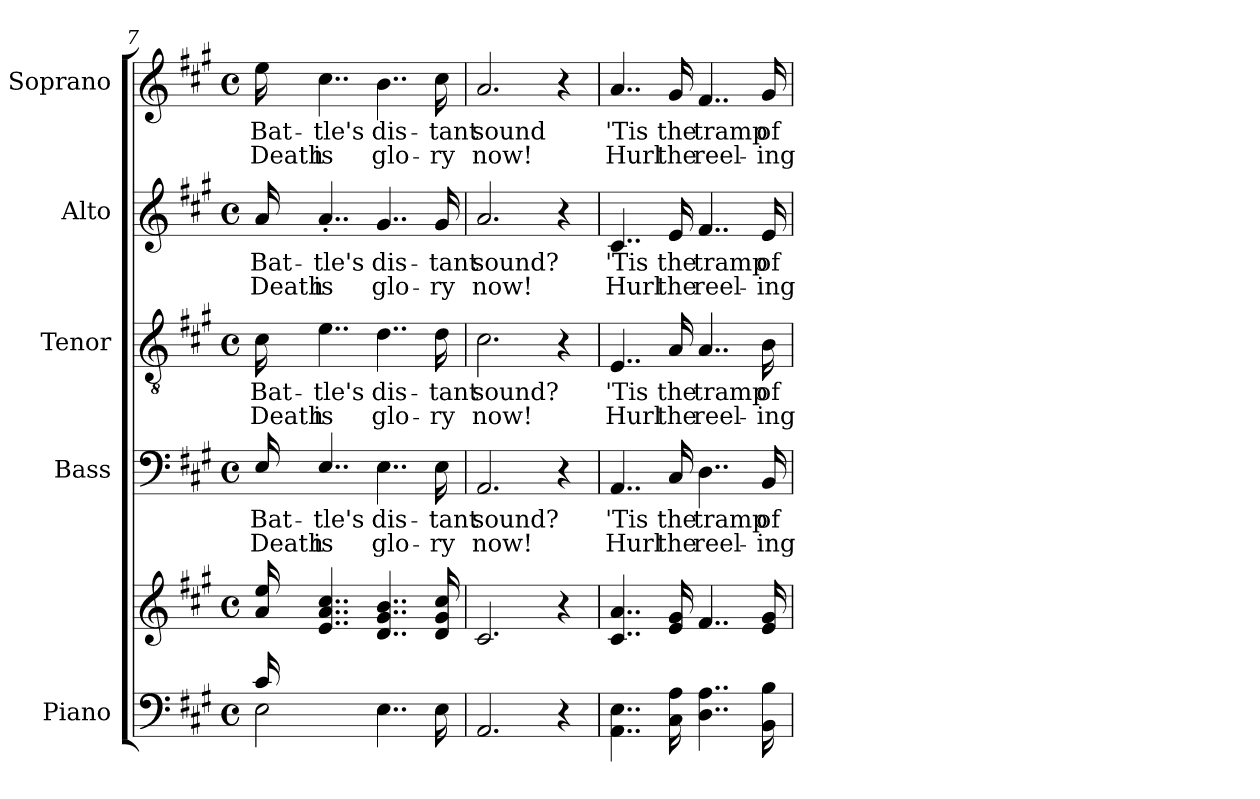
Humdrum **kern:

**kern	**kern	**kern	**text	**text	**kern	**text	**text	**kern	**text	**text	**kern	**text	**text
*part5	*part5	*part4	*part4	*part4	*part3	*part3	*part3	*part2	*part2	*part2	*part1	*part1	*part1
*staff6	*staff5	*staff4	*staff4	*staff4	*staff3	*staff3	*staff3	*staff2	*staff2	*staff2	*staff1	*staff1	*staff1
*I"Piano	*	*I"Bass	*	*	*I"Tenor	*	*	*I"Alto	*	*	*I"Soprano	*	*
*I'Pno.	*	*I'B.	*	*	*I'T.	*	*	*I'A.	*	*	*I'S.	*	*
!!LO:LB:g=z
*clefF4	*clefG2	*clefF4	*	*	*clefGv2	*	*	*clefG2	*	*	*clefG2	*	*
*	*	*	*	*	*ITrd7c12	*	*	*	*	*	*	*	*
*k[f#c#g#]	*k[f#c#g#]	*k[f#c#g#]	*	*	*k[f#c#g#]	*	*	*k[f#c#g#]	*	*	*k[f#c#g#]	*	*
*A:	*A:	*A:	*	*	*A:	*	*	*A:	*	*	*A:	*	*
*M4/4	*M4/4	*M4/4	*	*	*M4/4	*	*	*M4/4	*	*	*M4/4	*	*
*met(c)	*met(c)	*met(c)	*	*	*met(c)	*	*	*met(c)	*	*	*met(c)	*	*
=7	=7	=7	=7	=7	=7	=7	=7	=7	=7	=7	=7	=7	=7
*^	*	*	*	*	*	*	*	*	*	*	*	*	*
!	!	!	!	!LO:LY:b:color=#000000	!LO:LY:b:color=#000000	!	!	!	!	!	!	!	!	!
!	!	!	!	!	!	!	!LO:LY:b:color=#000000	!LO:LY:b:color=#000000	!	!	!	!	!	!
!	!	!	!	!	!	!	!	!	!	!LO:LY:b:color=#000000	!LO:LY:b:color=#000000	!	!	!
!	!	!	!	!	!	!	!	!	!	!	!	!	!LO:LY:b:color=#000000	!LO:LY:b:color=#000000
16c#i/	2Ei\	16ai/ 16eei	16Ei/	Bat-	Death	16C#i\	Bat-	Death	16ai/	Bat-	Death	16eei\	Bat-	Death
!	!	!	!	!LO:LY:b:color=#000000	!LO:LY:b:color=#000000	!	!	!	!	!	!	!	!	!
!	!	!	!	!	!	!	!LO:LY:b:color=#000000	!LO:LY:b:color=#000000	!	!	!	!	!	!
!	!	!	!	!	!	!	!	!	!	!LO:LY:b:color=#000000	!LO:LY:b:color=#000000	!	!	!
!	!	!	!	!	!	!	!	!	!	!	!	!	!LO:LY:b:color=#000000	!LO:LY:b:color=#000000
2...ryy	.	4..ei/ 4..ai 4..cc#i	4..Ei/	-tle's	is	4..Ei\	-tle's	is	4..a'i/	-tle's	is	4..cc#i\	-tle's	is
!	!	!	!	!LO:LY:b:color=#000000	!LO:LY:b:color=#000000	!	!	!	!	!	!	!	!	!
!	!	!	!	!	!	!	!LO:LY:b:color=#000000	!LO:LY:b:color=#000000	!	!	!	!	!	!
!	!	!	!	!	!	!	!	!	!	!LO:LY:b:color=#000000	!LO:LY:b:color=#000000	!	!	!
!	!	!	!	!	!	!	!	!	!	!	!	!	!LO:LY:b:color=#000000	!LO:LY:b:color=#000000
.	4..Ei\	4..di/ 4..g#i 4..bi	4..Ei\	dis-	glo-	4..Di\	dis-	glo-	4..g#i/	dis-	glo-	4..bi\	dis-	glo-
!	!	!	!	!LO:LY:b:color=#000000	!LO:LY:b:color=#000000	!	!	!	!	!	!	!	!	!
!	!	!	!	!	!	!	!LO:LY:b:color=#000000	!LO:LY:b:color=#000000	!	!	!	!	!	!
!	!	!	!	!	!	!	!	!	!	!LO:LY:b:color=#000000	!LO:LY:b:color=#000000	!	!	!
!	!	!	!	!	!	!	!	!	!	!	!	!	!LO:LY:b:color=#000000	!LO:LY:b:color=#000000
.	16Ei\	16di/ 16g#i 16cc#i	16Ei\	-tant	-ry	16Di\	-tant	-ry	16g#i/	-tant	-ry	16cc#i\	-tant	-ry
*v	*v	*	*	*	*	*	*	*	*	*	*	*	*	*
=8	=8	=8	=8	=8	=8	=8	=8	=8	=8	=8	=8	=8	=8
*^	*	*	*	*	*	*	*	*	*	*	*	*	*
!	!	!	!	!LO:LY:b:color=#000000	!LO:LY:b:color=#000000	!	!	!	!	!	!	!	!	!
*v	*v	*	*	*	*	*	*	*	*	*	*	*	*	*
*^	*	*	*	*	*	*	*	*	*	*	*	*	*
!	!	!	!	!	!	!	!LO:LY:b:color=#000000	!LO:LY:b:color=#000000	!	!	!	!	!	!
*v	*v	*	*	*	*	*	*	*	*	*	*	*	*	*
*^	*	*	*	*	*	*	*	*	*	*	*	*	*
!	!	!	!	!	!	!	!	!	!	!LO:LY:b:color=#000000	!LO:LY:b:color=#000000	!	!	!
*v	*v	*	*	*	*	*	*	*	*	*	*	*	*	*
*^	*	*	*	*	*	*	*	*	*	*	*	*	*
!	!	!	!	!	!	!	!	!	!	!	!	!	!LO:LY:b:color=#000000	!LO:LY:b:color=#000000
*v	*v	*	*	*	*	*	*	*	*	*	*	*	*	*
2.AAi/	2.c#i/	2.AAi/	sound?	now!	2.C#i\	sound?	now!	2.ai/	sound?	now!	2.ai/	sound	now!
4r	4r	4r	.	.	4r	.	.	4r	.	.	4r	.	.
=9	=9	=9	=9	=9	=9	=9	=9	=9	=9	=9	=9	=9	=9
!	!	!	!LO:LY:b:color=#000000	!LO:LY:b:color=#000000	!	!	!	!	!	!	!	!	!
!	!	!	!	!	!	!LO:LY:b:color=#000000	!LO:LY:b:color=#000000	!	!	!	!	!	!
!	!	!	!	!	!	!	!	!	!LO:LY:b:color=#000000	!LO:LY:b:color=#000000	!	!	!
!	!	!	!	!	!	!	!	!	!	!	!	!LO:LY:b:color=#000000	!LO:LY:b:color=#000000
4..AAi\ 4..Ei	4..c#i/ 4..ai	4..AAi/	'Tis	Hurl	4..EEi/	'Tis	Hurl	4..c#i/	'Tis	Hurl	4..ai/	'Tis	Hurl
!	!	!	!LO:LY:b:color=#000000	!LO:LY:b:color=#000000	!	!	!	!	!	!	!	!	!
!	!	!	!	!	!	!LO:LY:b:color=#000000	!LO:LY:b:color=#000000	!	!	!	!	!	!
!	!	!	!	!	!	!	!	!	!LO:LY:b:color=#000000	!LO:LY:b:color=#000000	!	!	!
!	!	!	!	!	!	!	!	!	!	!	!	!LO:LY:b:color=#000000	!LO:LY:b:color=#000000
16C#i\ 16Ai	16ei/ 16g#i	16C#i/	the	the	16AAi/	the	the	16ei/	the	the	16g#i/	the	the
!	!	!	!LO:LY:b:color=#000000	!LO:LY:b:color=#000000	!	!	!	!	!	!	!	!	!
!	!	!	!	!	!	!LO:LY:b:color=#000000	!LO:LY:b:color=#000000	!	!	!	!	!	!
!	!	!	!	!	!	!	!	!	!LO:LY:b:color=#000000	!LO:LY:b:color=#000000	!	!	!
!	!	!	!	!	!	!	!	!	!	!	!	!LO:LY:b:color=#000000	!LO:LY:b:color=#000000
4..Di\ 4..Ai	4..f#i/	4..Di\	tramp	reel-	4..AAi/	tramp	reel-	4..f#i/	tramp	reel-	4..f#i/	tramp	reel-
!	!	!	!LO:LY:b:color=#000000	!LO:LY:b:color=#000000	!	!	!	!	!	!	!	!	!
!	!	!	!	!	!	!LO:LY:b:color=#000000	!LO:LY:b:color=#000000	!	!	!	!	!	!
!	!	!	!	!	!	!	!	!	!LO:LY:b:color=#000000	!LO:LY:b:color=#000000	!	!	!
!	!	!	!	!	!	!	!	!	!	!	!	!LO:LY:b:color=#000000	!LO:LY:b:color=#000000
16BBi\ 16Bi	16ei/ 16g#i	16BBi/	of	-ing	16BBi\	of	-ing	16ei/	of	-ing	16g#i/	of	-ing
=	=	=	=	=	=	=	=	=	=	=	=	=	=
*-	*-	*-	*-	*-	*-	*-	*-	*-	*-	*-	*-	*-	*-
